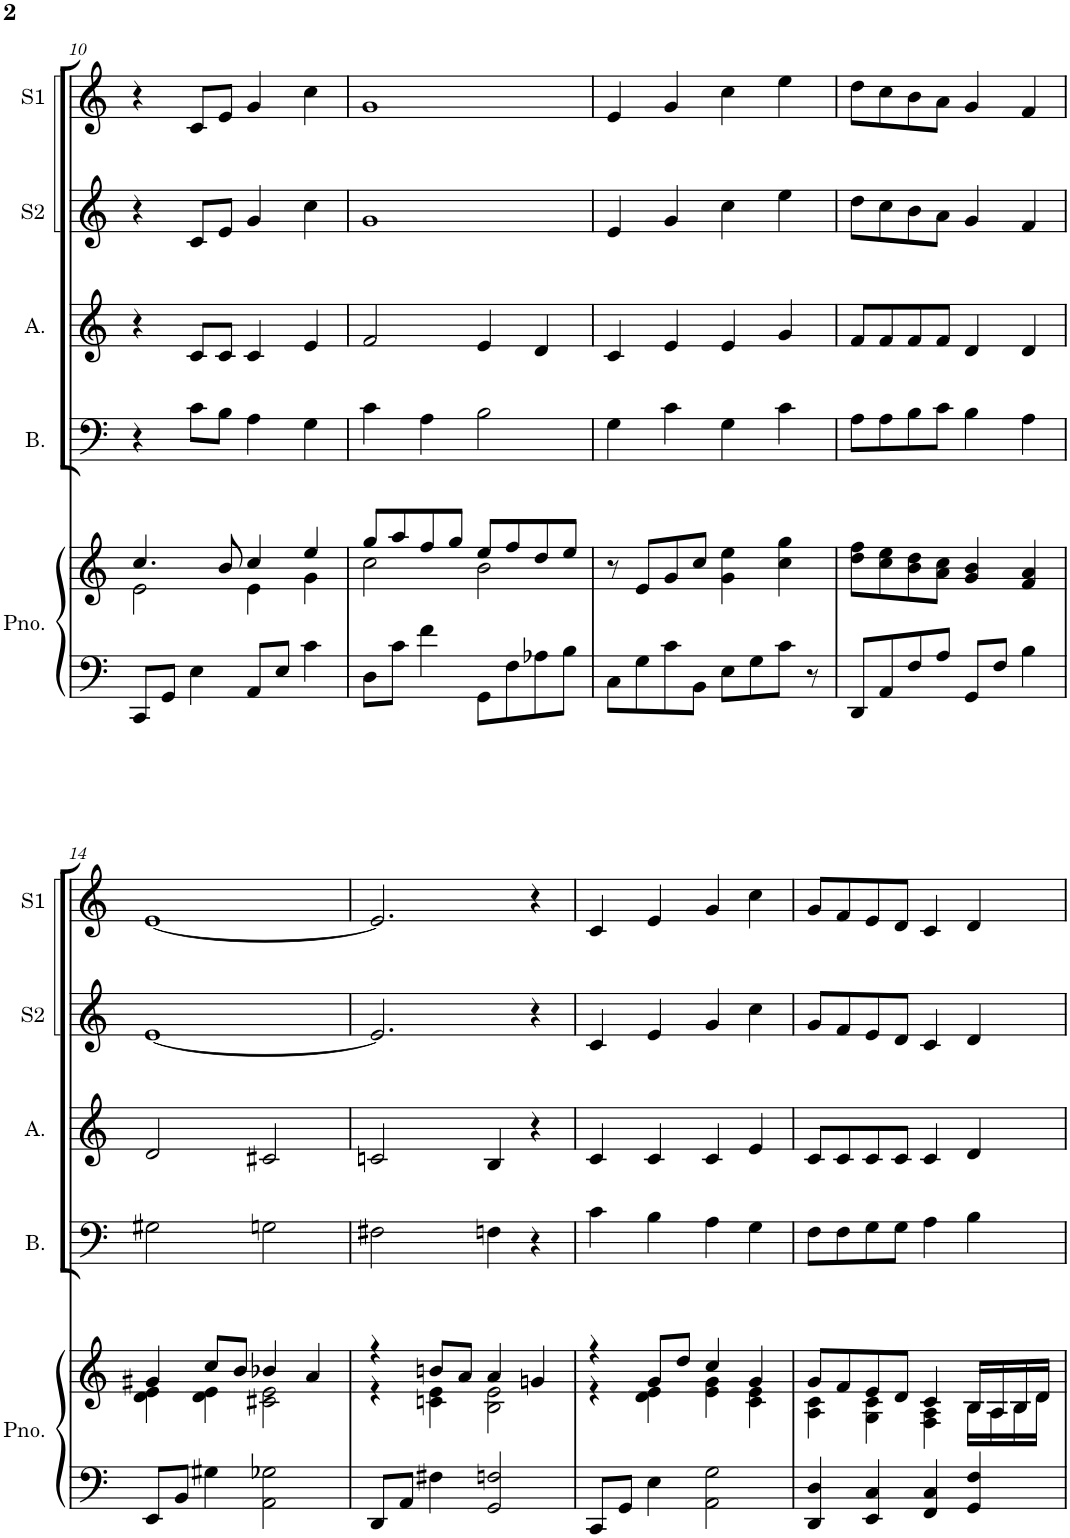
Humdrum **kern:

**kern	**kern	**kern	**kern	**kern	**kern
*part5	*part5	*part4	*part3	*part2	*part1
*staff6	*staff5	*staff4	*staff3	*staff2	*staff1
*I"Piano	*	*I"Bass	*I"Alto	*I"Soprano 2	*I"Soprano 1
*I'Pno.	*	*I'B.	*I'A.	*I'S2	*I'S1
!!LO:PB:g=z
*clefF4	*clefG2	*clefF4	*clefG2	*clefG2	*clefG2
*k[]	*k[]	*k[]	*k[]	*k[]	*k[]
*M4/4	*M4/4	*M4/4	*M4/4	*M4/4	*M4/4
=10	=10	=10	=10	=10	=10
*	*^	*	*	*	*
8CC/L	4.cc/	2e\	4r	4r	4r	4r
8GG/J	.	.	.	.	.	.
4E\	.	.	8c\L	8c/L	8c/L	8c/L
.	8b/	.	8B\J	8c/J	8e/J	8e/J
8AA/L	4cc/	4e\	4A\	4c/	4g/	4g/
8E/J	.	.	.	.	.	.
4c\	4ee/	4g\	4G\	4e/	4cc\	4cc\
=11	=11	=11	=11	=11	=11	=11
8D\L	8gg/L	2cc\	4c\	2f/	1g	1g
8c\J	8aa/	.	.	.	.	.
4f\	8ff/	.	4A\	.	.	.
.	8gg/J	.	.	.	.	.
8GG\L	8ee/L	2b\	2B\	4e/	.	.
8F\	8ff/	.	.	.	.	.
8A-X\	8dd/	.	.	4d/	.	.
8B\J	8ee/J	.	.	.	.	.
*	*v	*v	*	*	*	*
=12	=12	=12	=12	=12	=12
8C\L	8r	4G\	4c/	4e/	4e/
8G\	8e/L	.	.	.	.
8c\	8g/	4c\	4e/	4g/	4g/
8BB\J	8cc/J	.	.	.	.
8E\L	4g\ 4ee\	4G\	4e/	4cc\	4cc\
8G\	.	.	.	.	.
8c\J	4cc\ 4gg\	4c\	4g/	4ee\	4ee\
8r	.	.	.	.	.
=13	=13	=13	=13	=13	=13
8DD/L	8dd\ 8ff\L	8A\L	8f/L	8dd\L	8dd\L
8AA/	8cc\ 8ee\	8A\	8f/	8cc\	8cc\
8F/	8b\ 8dd\	8B\	8f/	8b\	8b\
8A/J	8a\ 8cc\J	8c\J	8f/J	8a\J	8a\J
8GG/L	4g/ 4b/	4B\	4d/	4g/	4g/
8F/J	.	.	.	.	.
4B\	4f/ 4a/	4A\	4d/	4f/	4f/
!!LO:LB:g=z
=14	=14	=14	=14	=14	=14
*	*^	*	*	*	*
8EE/L	4g#X/	4d\ 4e\	2G#X\	2d/	[1e	[1e
8BB/J	.	.	.	.	.	.
4G#X\	8cc/L	4d\ 4e\	.	.	.	.
.	8b/J	.	.	.	.	.
2AA\ 2G-X\	4b-X/	2c#X\ 2e\	2Gn\	2c#X/	.	.
.	4a/	.	.	.	.	.
=15	=15	=15	=15	=15	=15	=15
8DD/L	4r	4r	2F#X\	2cn/	2.e/]	2.e/]
8AA/J	.	.	.	.	.	.
4F#X\	8bn/L	4cn\ 4e\	.	.	.	.
.	8a/J	.	.	.	.	.
2GG/ 2Fn/	4a/	2B\ 2e\	4Fn\	4B/	.	.
.	4gn/	.	4r	4r	4r	4r
=16	=16	=16	=16	=16	=16	=16
8CC/L	4r	4r	4c\	4c/	4c/	4c/
8GG/J	.	.	.	.	.	.
4E\	8g/L	4d\ 4e\	4B\	4c/	4e/	4e/
.	8dd/J	.	.	.	.	.
2AA\ 2G\	4cc/	4e\ 4g\	4A\	4c/	4g/	4g/
.	4g/	4c\ 4e\	4G\	4e/	4cc\	4cc\
=17	=17	=17	=17	=17	=17	=17
4DD/ 4D/	8g/L	4A\ 4c\	8F\L	8c/L	8g/L	8g/L
.	8f/	.	8F\	8c/	8f/	8f/
4EE/ 4C/	8e/	4G\ 4c\	8G\	8c/	8e/	8e/
.	8d/J	.	8G\J	8c/J	8d/J	8d/J
4FF/ 4C/	4c/	4F\ 4A\	4A\	4c/	4c/	4c/
4GG/ 4F/	16B/LL	16B\LL	4B\	4d/	4d/	4d/
.	16A/	16A\	.	.	.	.
.	16B/	16B\	.	.	.	.
.	16d/JJ	16d\JJ	.	.	.	.
*	*v	*v	*	*	*	*
=	=	=	=	=	=
*-	*-	*-	*-	*-	*-
